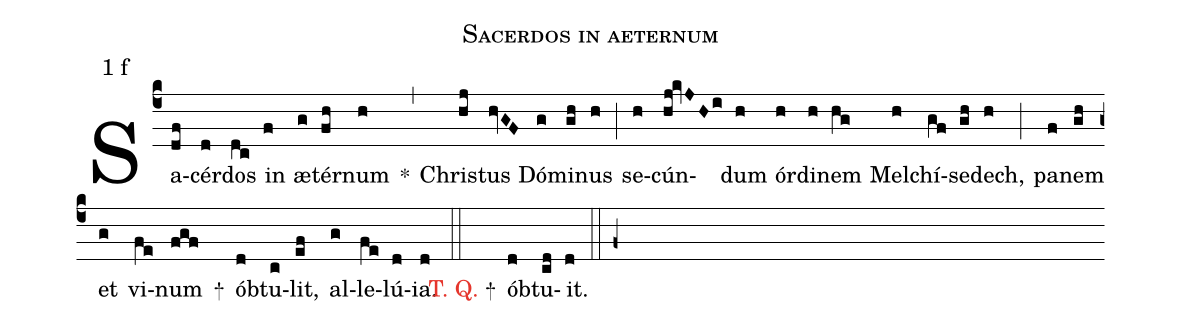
name: Sacerdos in aeternum;
mode: 1;
mode-differentia: f;
%%
(c4)

Sa(df)cér(d)dos(dc) in(f) æ(g)tér(fh)num(h) *(,) Chris(hj)tus(hvGF) Dó(g)mi(gh)nus(h) (;) se(h)cún(hj!kvJHi)dum(h) ór(h)di(h)nem(hg) Mel(h)chí(gf)se(gh)dech,(h) (;) pa(f)nem(gh) et(g) vi(fe)num(fgf) +() ób(d)tu(c)lit,(ef) al(g)le(fe)lú(d)ia.(d)

(::)

<c>T. Q.</c> +() ób(d)tu(cd)it.(d)

(::f+)
